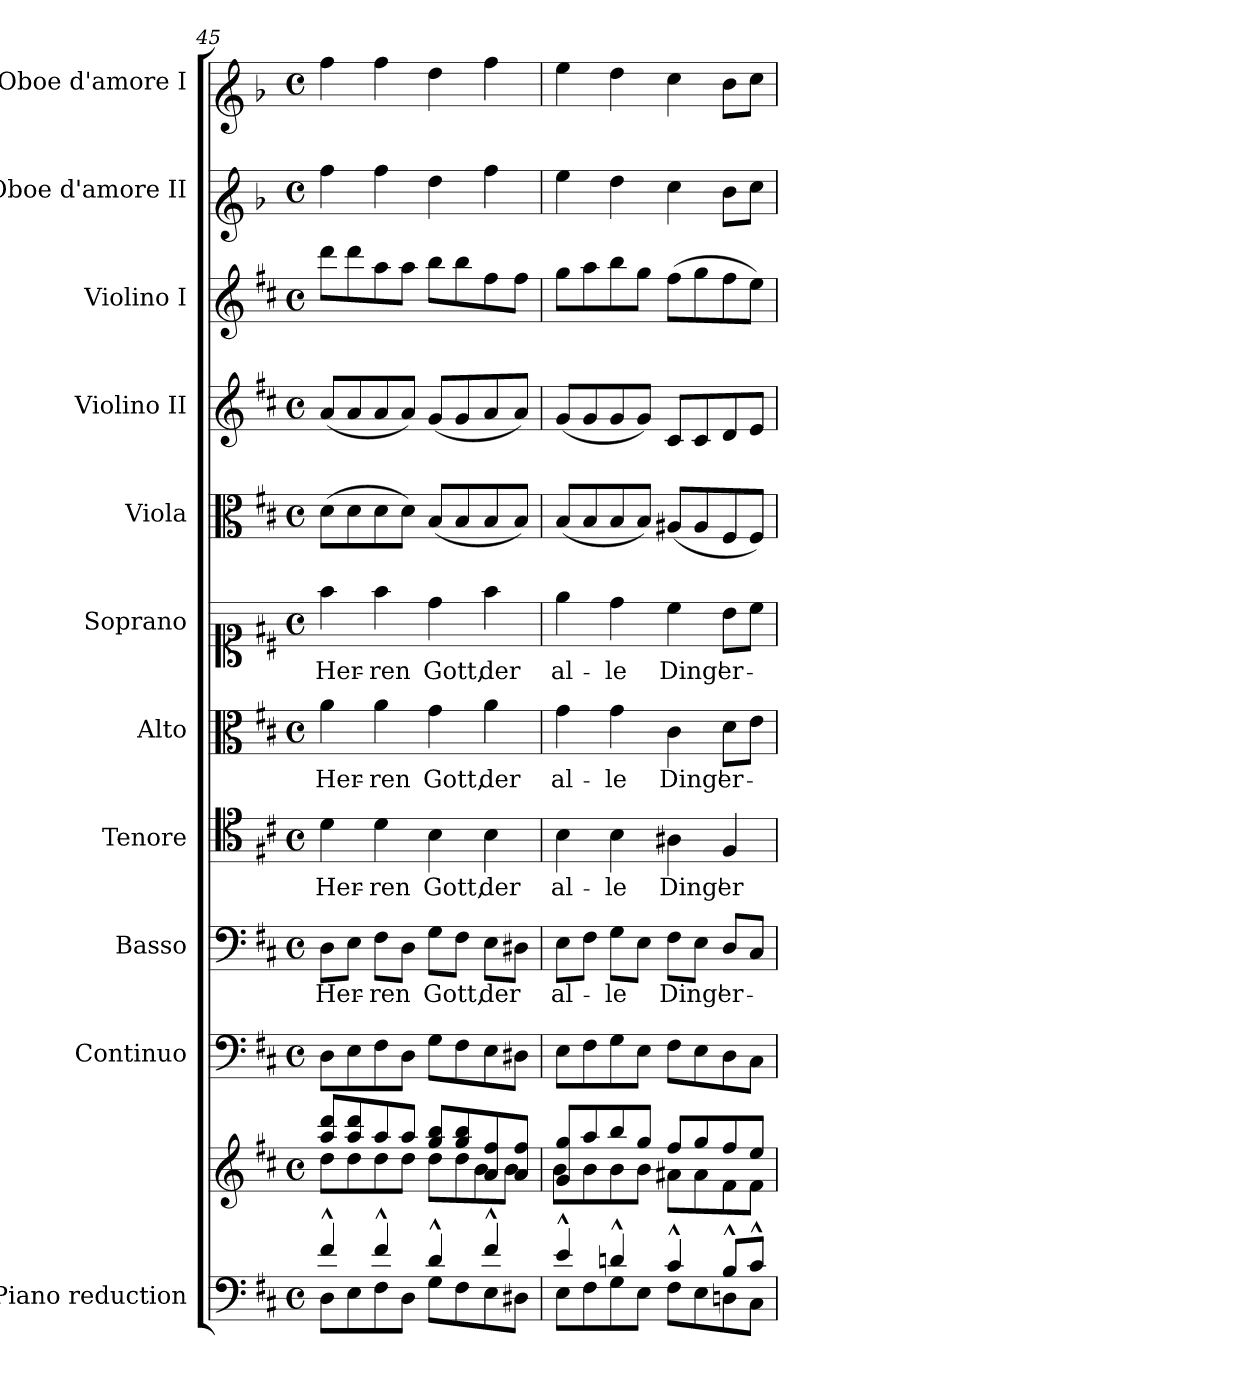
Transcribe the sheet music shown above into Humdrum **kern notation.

**kern	**kern	**kern	**kern	**text	**kern	**text	**kern	**text	**kern	**text	**kern	**kern	**kern	**kern	**kern
*part11	*part11	*part10	*part9	*part9	*part8	*part8	*part7	*part7	*part6	*part6	*part5	*part4	*part3	*part2	*part1
*staff12	*staff11	*staff10	*staff9	*staff9	*staff8	*staff8	*staff7	*staff7	*staff6	*staff6	*staff5	*staff4	*staff3	*staff2	*staff1
*I"Piano reduction	*	*I"Continuo	*I"Basso	*	*I"Tenore	*	*I"Alto	*	*I"Soprano	*	*I"Viola	*I"Violino II	*I"Violino I	*I"Oboe d'amore II	*I"Oboe d'amore I
*I'Pno	*	*	*	*	*	*	*	*	*	*	*I'Vla	*I'Vln	*I'Vln	*I'Ob	*I'Ob
*clefF4	*clefG2	*clefF4	*clefF4	*	*clefC4	*	*clefC3	*	*clefC1	*	*clefC3	*clefG2	*clefG2	*clefG1	*clefG1
*	*	*	*	*	*	*	*	*	*	*	*	*	*	*ITrd2c3	*ITrd2c3
*k[f#c#]	*k[f#c#]	*k[f#c#]	*k[f#c#]	*	*k[f#c#]	*	*k[f#c#]	*	*k[f#c#]	*	*k[f#c#]	*k[f#c#]	*k[f#c#]	*k[f#c#]	*k[f#c#]
*M4/4	*M4/4	*M4/4	*M4/4	*	*M4/4	*	*M4/4	*	*M4/4	*	*M4/4	*M4/4	*M4/4	*M4/4	*M4/4
*met(c)	*met(c)	*met(c)	*met(c)	*	*met(c)	*	*met(c)	*	*met(c)	*	*met(c)	*met(c)	*met(c)	*met(c)	*met(c)
=45	=45	=45	=45	=45	=45	=45	=45	=45	=45	=45	=45	=45	=45	=45	=45
*^	*^	*	*	*	*	*	*	*	*	*	*	*	*	*	*
!	!	!	!	!	!	!LO:LY:b	!	!LO:LY:b	!	!LO:LY:b	!	!LO:LY:b	!	!	!	!	!
4f#^^/	8D\L	8aa/ 8ddd/L	8dd\L	8D\L	8D\L	Her-	4d\	Her-	4a\	Her-	4ff#\	Her-	(>8d\L	(<8a/L	8ddd\L	4ff#\	4ff#\
.	8E\	8aa/ 8ddd/	8dd\	8E\	8E\J	.	.	.	.	.	.	.	8d\	8a/	8ddd\	.	.
!	!	!	!	!	!	!LO:LY:b	!	!LO:LY:b	!	!LO:LY:b	!	!LO:LY:b	!	!	!	!	!
4f#^^/	8F#\	8aa/	8dd\	8F#\	8F#\L	-ren	4d\	-ren	4a\	-ren	4ff#\	-ren	8d\	8a/	8aa\	4ff#\	4ff#\
.	8D\J	8aa/J	8dd\J	8D\J	8D\J	.	.	.	.	.	.	.	8d\J)	8a/J)	8aa\J	.	.
!	!	!	!	!	!	!LO:LY:b	!	!LO:LY:b	!	!LO:LY:b	!	!LO:LY:b	!	!	!	!	!
4d^^/	8G\L	8gg/ 8bb/L	8dd\L	8G\L	8G\L	Gott,	4B\	Gott,	4g\	Gott,	4dd\	Gott,	(<8B/L	(<8g/L	8bb\L	4dd\	4dd\
.	8F#\	8gg/ 8bb/	8dd\	8F#\	8F#\J	.	.	.	.	.	.	.	8B/	8g/	8bb\	.	.
!	!	!	!	!	!	!LO:LY:b	!	!LO:LY:b	!	!LO:LY:b	!	!LO:LY:b	!	!	!	!	!
4f#^^/	8E\	8a/ 8ff#/	8b\	8E\	8E\L	der	4B\	der	4a\	der	4ff#\	der	8B/	8a/	8ff#\	4ff#\	4ff#\
.	8D#X\J	8a/ 8ff#/J	8b\J	8D#X\J	8D#X\J	.	.	.	.	.	.	.	8B/J)	8a/J)	8ff#\J	.	.
=46	=46	=46	=46	=46	=46	=46	=46	=46	=46	=46	=46	=46	=46	=46	=46	=46	=46
!	!	!	!	!	!	!LO:LY:b	!	!LO:LY:b	!	!LO:LY:b	!	!LO:LY:b	!	!	!	!	!
4e^^/	8E\L	8g/ 8gg/L	8b\L	8E\L	8E\L	al-	4B\	al-	4g\	al-	4ee\	al-	(<8B/L	(<8g/L	8gg\L	4ee\	4ee\
.	8F#\	8aa/	8b\	8F#\	8F#\J	.	.	.	.	.	.	.	8B/	8g/	8aa\	.	.
!	!	!	!	!	!	!LO:LY:b	!	!LO:LY:b	!	!LO:LY:b	!	!LO:LY:b	!	!	!	!	!
4dn^^/	8G\	8bb/	8b\	8G\	8G\L	-le	4B\	-le	4g\	-le	4dd\	-le	8B/	8g/	8bb\	4dd\	4dd\
.	8E\J	8gg/J	8b\J	8E\J	8E\J	.	.	.	.	.	.	.	8B/J)	8g/J)	8gg\J	.	.
!	!	!	!	!	!	!LO:LY:b	!	!LO:LY:b	!	!LO:LY:b	!	!LO:LY:b	!	!	!	!	!
4c#^^/	8F#\L	8ff#/L	8a#X\L	8F#\L	8F#\L	Ding'	4A#X\	Ding'	4c#\	Ding'	4cc#\	Ding'	(<8A#X/L	8c#/L	(>8ff#\L	4cc#\	4cc#\
.	8E\	8gg/	8a#\	8E\	8E\J	.	.	.	.	.	.	.	8A#/	8c#/	8gg\	.	.
!	!	!	!	!	!	!LO:LY:b	!	!LO:LY:b	!	!LO:LY:b	!	!LO:LY:b	!	!	!	!	!
8B^^/L	8Dn\	8ff#/	8f#\	8D\	8D/L	er-	4F#/	er-	8d\L	er-	8b\L	er-	8F#/	8d/	8ff#\	8b\L	8b\L
8c#^^/J	8C#\J	8ee/J	8f#\J	8C#\J	8C#/J	.	.	.	8e\J	.	8cc#\J	.	8F#/J)	8e/J	8ee\J)	8cc#\J	8cc#\J
*v	*v	*	*	*	*	*	*	*	*	*	*	*	*	*	*	*	*
*	*v	*v	*	*	*	*	*	*	*	*	*	*	*	*	*	*
=	=	=	=	=	=	=	=	=	=	=	=	=	=	=	=
*-	*-	*-	*-	*-	*-	*-	*-	*-	*-	*-	*-	*-	*-	*-	*-
